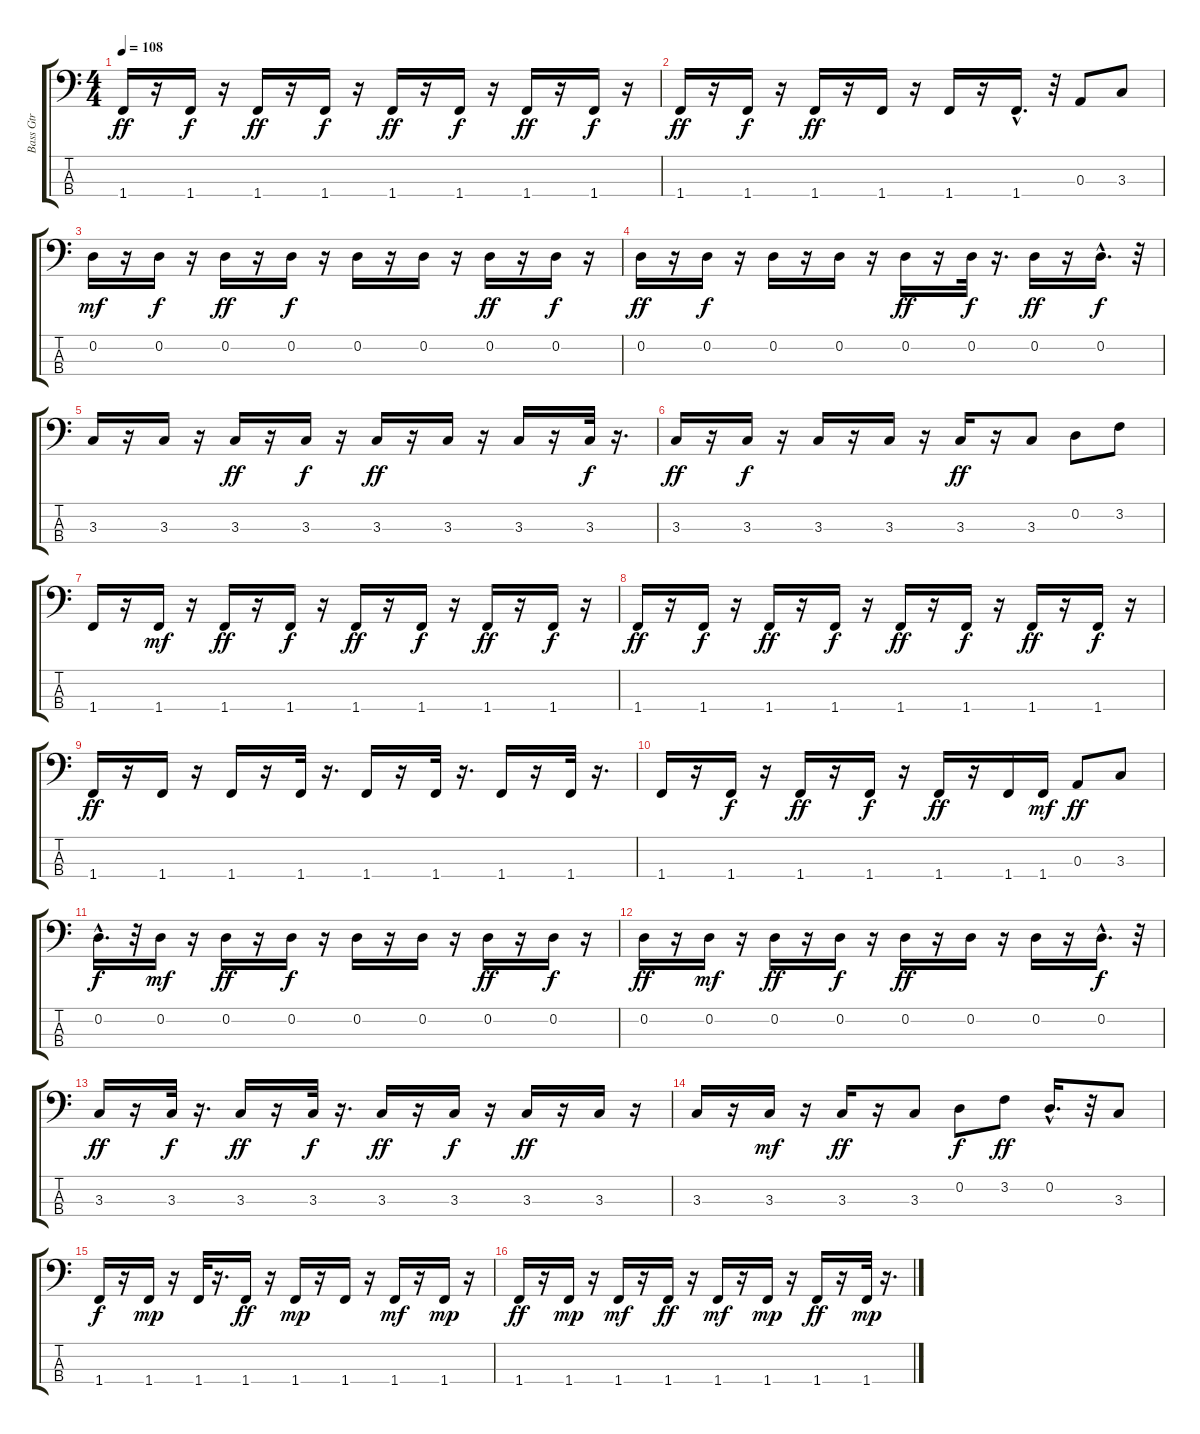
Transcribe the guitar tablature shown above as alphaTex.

\track ("Bass Gtr            " "Bass Gtr  ") {instrument electricbassfinger}
\staff {score tabs}
\tuning (G2 D2 A1 E1) {hide}
\ts (4 4)
\tempo 108
\clef f4
\ks c
1.4.16{dy ff} r.16 1.4.16{dy f} r.16 1.4.16{dy ff} r.16 1.4.16{dy f} r.16 1.4.16{dy ff} r.16 1.4.16{dy f} r.16 1.4.16{dy ff} r.16 1.4.16{dy f} r.16 |
1.4.16{dy ff} r.16 1.4.16{dy f} r.16 1.4.16{dy ff} r.16 1.4.16 r.16 1.4.16 r.16 1.4{hac}.16{d} r.32 0.3.8 3.3.8 |
0.2.16{dy mf} r.16 0.2.16{dy f} r.16 0.2.16{dy ff} r.16 0.2.16{dy f} r.16 0.2.16 r.16 0.2.16 r.16 0.2.16{dy ff} r.16 0.2.16{dy f} r.16 |
0.2.16{dy ff} r.16 0.2.16{dy f} r.16 0.2.16 r.16 0.2.16 r.16 0.2.16{dy ff} r.16 0.2.32{dy f} r.16{d} 0.2.16{dy ff} r.16 0.2{hac}.16{d dy f} r.32 |
3.3.16 r.16 3.3.16 r.16 3.3.16{dy ff} r.16 3.3.16{dy f} r.16 3.3.16{dy ff} r.16 3.3.16 r.16 3.3.16 r.16 3.3.32{dy f} r.16{d} |
3.3.16{dy ff} r.16 3.3.16{dy f} r.16 3.3.16 r.16 3.3.16 r.16 3.3.16{dy ff} r.16 3.3.8 0.2.8 3.2.8 |
1.4.16 r.16 1.4.16{dy mf} r.16 1.4.16{dy ff} r.16 1.4.16{dy f} r.16 1.4.16{dy ff} r.16 1.4.16{dy f} r.16 1.4.16{dy ff} r.16 1.4.16{dy f} r.16 |
1.4.16{dy ff} r.16 1.4.16{dy f} r.16 1.4.16{dy ff} r.16 1.4.16{dy f} r.16 1.4.16{dy ff} r.16 1.4.16{dy f} r.16 1.4.16{dy ff} r.16 1.4.16{dy f} r.16 |
1.4.16{dy ff} r.16 1.4.16 r.16 1.4.16 r.16 1.4.32 r.16{d} 1.4.16 r.16 1.4.32 r.16{d} 1.4.16 r.16 1.4.32 r.16{d} |
1.4.16 r.16 1.4.16{dy f} r.16 1.4.16{dy ff} r.16 1.4.16{dy f} r.16 1.4.16{dy ff} r.16 1.4.16 1.4.16{dy mf} 0.3.8{dy ff} 3.3.8 |
0.2{hac}.16{d dy f} r.32 0.2.16{dy mf} r.16 0.2.16{dy ff} r.16 0.2.16{dy f} r.16 0.2.16 r.16 0.2.16 r.16 0.2.16{dy ff} r.16 0.2.16{dy f} r.16 |
0.2.16{dy ff} r.16 0.2.16{dy mf} r.16 0.2.16{dy ff} r.16 0.2.16{dy f} r.16 0.2.16{dy ff} r.16 0.2.16 r.16 0.2.16 r.16 0.2{hac}.16{d dy f} r.32 |
3.3.16{dy ff} r.16 3.3.32{dy f} r.16{d} 3.3.16{dy ff} r.16 3.3.32{dy f} r.16{d} 3.3.16{dy ff} r.16 3.3.16{dy f} r.16 3.3.16{dy ff} r.16 3.3.16 r.16 |
3.3.16 r.16 3.3.16{dy mf} r.16 3.3.16{dy ff} r.16 3.3.8 0.2.8{dy f} 3.2.8{dy ff} 0.2{hac}.16{d} r.32 3.3.8 |
1.4.16{dy f} r.16 1.4.16{dy mp} r.16 1.4.32 r.16{d} 1.4.16{dy ff} r.16 1.4.16{dy mp} r.16 1.4.16 r.16 1.4.16{dy mf} r.16 1.4.16{dy mp} r.16 |
1.4.16{dy ff} r.16 1.4.16{dy mp} r.16 1.4.16{dy mf} r.16 1.4.16{dy ff} r.16 1.4.16{dy mf} r.16 1.4.16{dy mp} r.16 1.4.16{dy ff} r.16 1.4.32{dy mp} r.16{d}
